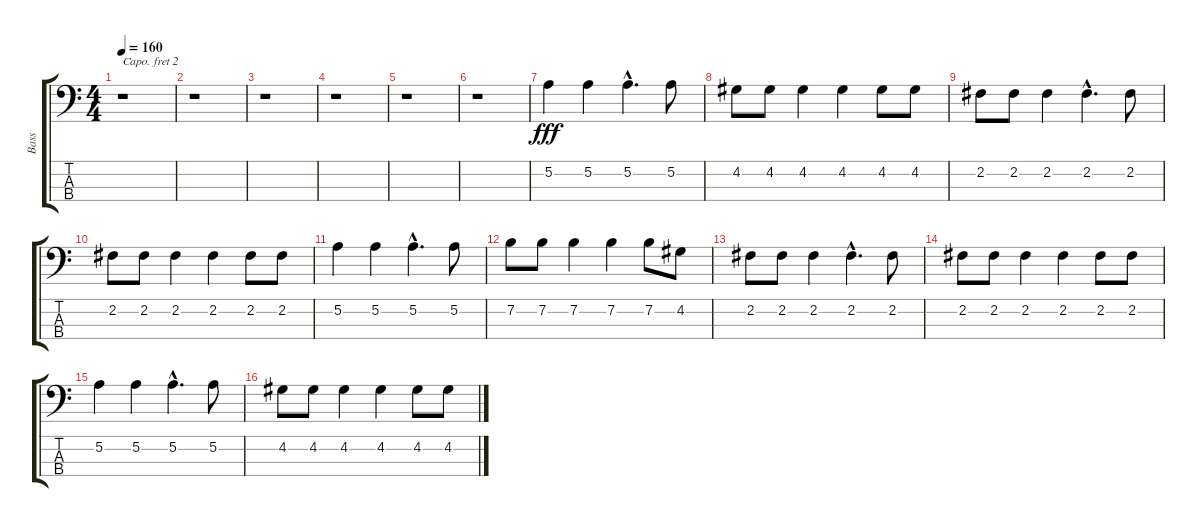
\track ("Bass" "Bass") {instrument electricbasspick}
\staff {score tabs}
\capo 2
\tuning (G2 D2 A1 E1) {hide}
\ts (4 4)
\tempo 160
\clef f4
\ks c
r.1{dy fff instrument electricbasspick} |
r.1 |
r.1 |
r.1 |
r.1 |
r.1 |
5.2.4 5.2.4 5.2{hac}.4{d} 5.2.8 |
4.2.8 4.2.8 4.2.4 4.2.4 4.2.8 4.2.8 |
2.2.8 2.2.8 2.2.4 2.2{hac}.4{d} 2.2.8 |
2.2.8 2.2.8 2.2.4 2.2.4 2.2.8 2.2.8 |
5.2.4 5.2.4 5.2{hac}.4{d} 5.2.8 |
7.2.8 7.2.8 7.2.4 7.2.4 7.2.8 4.2.8 |
2.2.8 2.2.8 2.2.4 2.2{hac}.4{d} 2.2.8 |
2.2.8 2.2.8 2.2.4 2.2.4 2.2.8 2.2.8 |
5.2.4 5.2.4 5.2{hac}.4{d} 5.2.8 |
4.2.8 4.2.8 4.2.4 4.2.4 4.2.8 4.2.8
